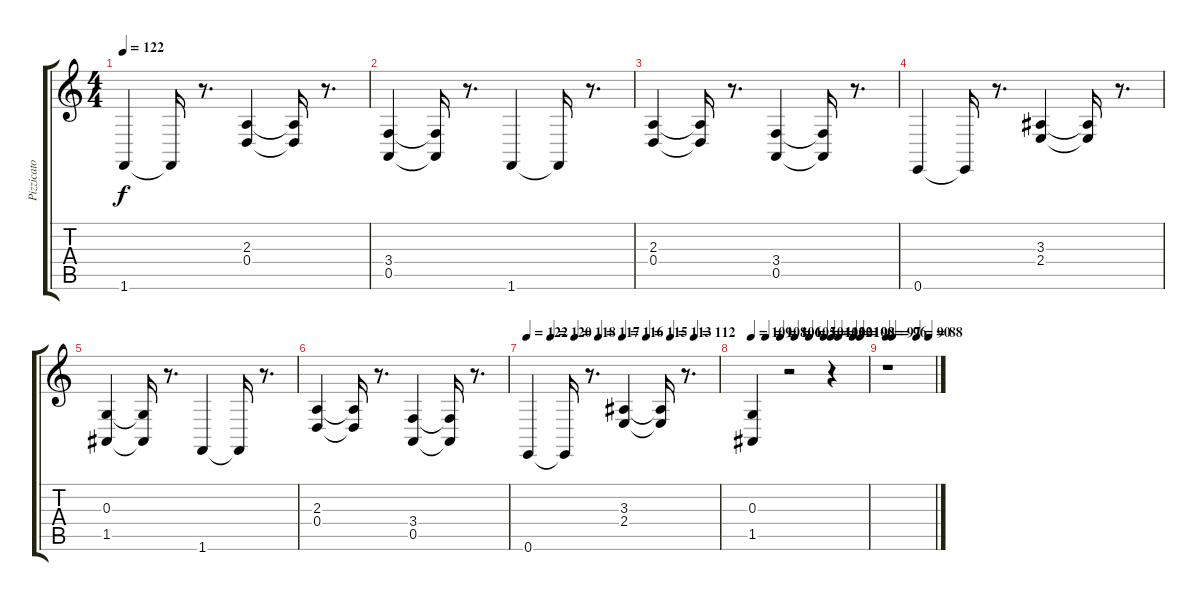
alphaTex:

\track ("Pizzicato Strings" "Pizzicato ") {instrument pizzicatostrings}
\staff {score tabs}
\tuning (E4 B3 G3 D3 A2 E2) {hide}
\ts (4 4)
\tempo 122
\clef g2
\ks c
1.6.4{dy f instrument pizzicatostrings} 1.6{t}.16 r.8{d} (2.3 0.4).4 (2.3{t} 0.4{t}).16 r.8{d} |
(3.4 0.5).4 (3.4{t} 0.5{t}).16 r.8{d} 1.6.4 1.6{t}.16 r.8{d} |
(2.3 0.4).4 (2.3{t} 0.4{t}).16 r.8{d} (3.4 0.5).4 (3.4{t} 0.5{t}).16 r.8{d} |
0.6.4 0.6{t}.16 r.8{d} (3.3 2.4).4 (3.3{t} 2.4{t}).16 r.8{d} |
(0.3 1.5).4 (0.3{t} 1.5{t}).16 r.8{d} 1.6.4 1.6{t}.16 r.8{d} |
(2.3 0.4).4 (2.3{t} 0.4{t}).16 r.8{d} (3.4 0.5).4 (3.4{t} 0.5{t}).16 r.8{d} |
\tempo 122
\tempo (120 0.125)
\tempo (118 0.25)
\tempo (117 0.375)
\tempo (116 0.5)
\tempo (115 0.625)
\tempo (113 0.75)
\tempo (112 0.875)
0.6.4 0.6{t}.16 r.8{d} (3.3 2.4).4 (3.3{t} 2.4{t}).16 r.8{d} |
\tempo 109
\tempo (108 0.125)
\tempo (106 0.25)
\tempo (105 0.375)
\tempo (104 0.5)
\tempo (103 0.625)
\tempo (102 0.6875)
\tempo (101 0.75)
\tempo (100 0.875)
\tempo (98 0.9375)
(0.3 1.5).4 r.2 r.4 |
\tempo 97
\tempo (96 0.125)
\tempo (90 0.625)
\tempo (88 0.875)
r.1
